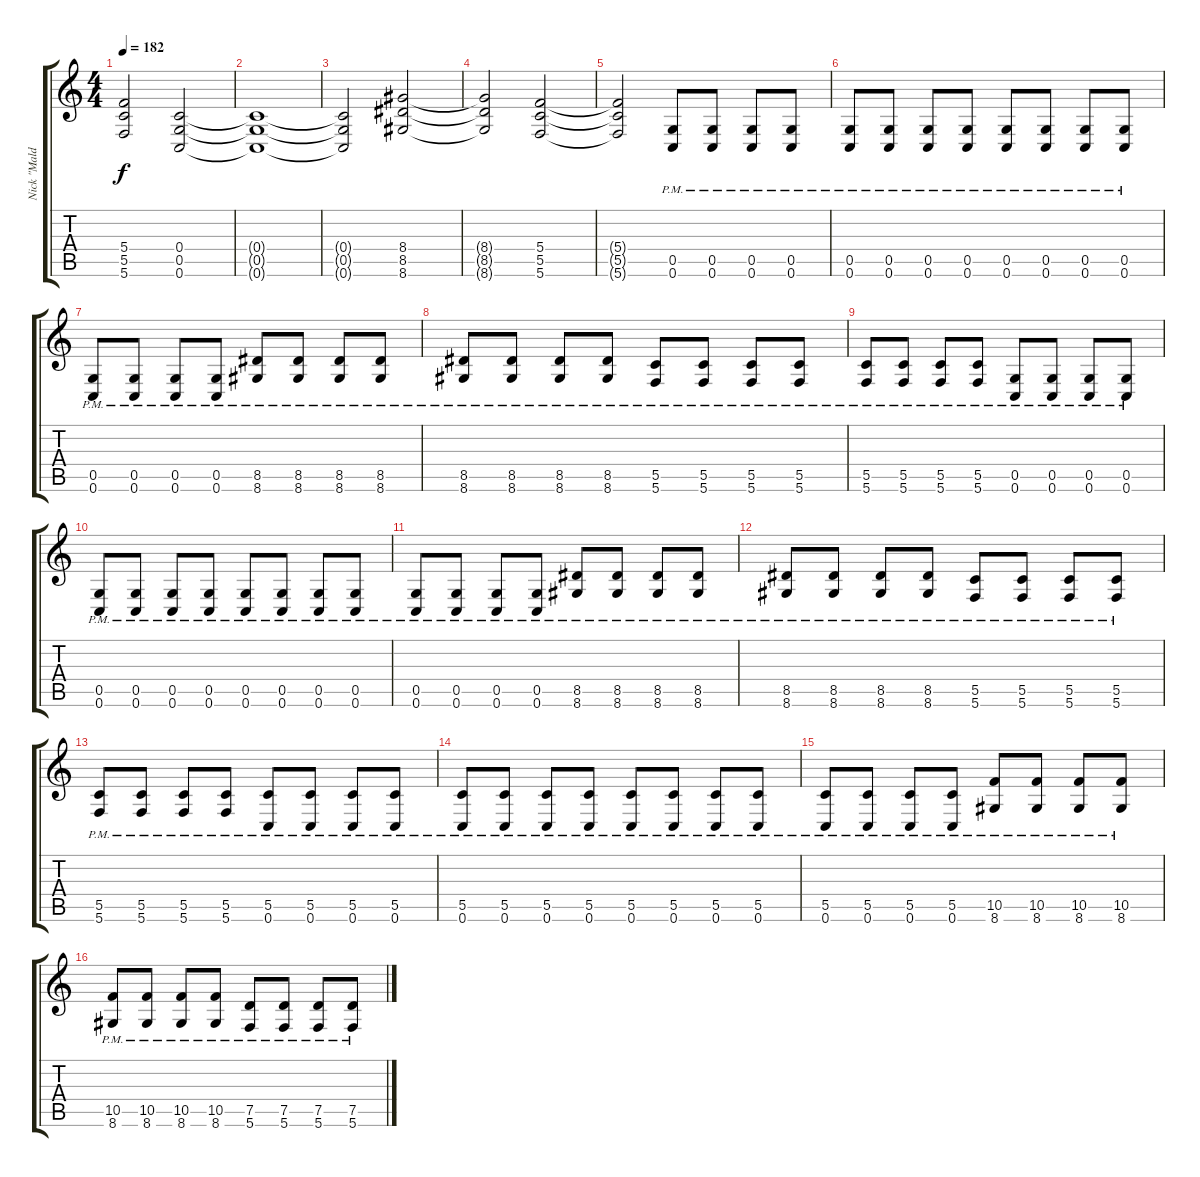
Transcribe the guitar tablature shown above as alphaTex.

\track ("Nick \"Maldy\" Maldonado" "Nick \"Mald") {instrument overdrivenguitar}
\staff {score tabs}
\tuning (D4 A3 F3 C3 G2 C2) {hide}
\ts (4 4)
\tempo 182
\clef g2
\ks c
(5.4{t} 5.5{t} 5.6{t}).2{dy f} (0.4 0.5 0.6).2 |
(0.4{t} 0.5{t} 0.6{t}).1 |
(0.4{t} 0.5{t} 0.6{t}).2 (8.4 8.5 8.6).2 |
(8.4{t} 8.5{t} 8.6{t}).2 (5.4 5.5 5.6).2 |
(5.4{t} 5.5{t} 5.6{t}).2 (0.5{pm} 0.6{pm}).8 (0.5{pm} 0.6{pm}).8 (0.5{pm} 0.6{pm}).8 (0.5{pm} 0.6{pm}).8 |
(0.5{pm} 0.6{pm}).8 (0.5{pm} 0.6{pm}).8 (0.5{pm} 0.6{pm}).8 (0.5{pm} 0.6{pm}).8 (0.5{pm} 0.6{pm}).8 (0.5{pm} 0.6{pm}).8 (0.5{pm} 0.6{pm}).8 (0.5{pm} 0.6{pm}).8 |
(0.5{pm} 0.6{pm}).8 (0.5{pm} 0.6{pm}).8 (0.5{pm} 0.6{pm}).8 (0.5{pm} 0.6{pm}).8 (8.5{pm} 8.6{pm}).8 (8.5{pm} 8.6{pm}).8 (8.5{pm} 8.6{pm}).8 (8.5{pm} 8.6{pm}).8 |
(8.5{pm} 8.6{pm}).8 (8.5{pm} 8.6{pm}).8 (8.5{pm} 8.6{pm}).8 (8.5{pm} 8.6{pm}).8 (5.5{pm} 5.6{pm}).8 (5.5{pm} 5.6{pm}).8 (5.5{pm} 5.6{pm}).8 (5.5{pm} 5.6{pm}).8 |
(5.5{pm} 5.6{pm}).8 (5.5{pm} 5.6{pm}).8 (5.5{pm} 5.6{pm}).8 (5.5{pm} 5.6{pm}).8 (0.5{pm} 0.6{pm}).8 (0.5{pm} 0.6{pm}).8 (0.5{pm} 0.6{pm}).8 (0.5{pm} 0.6{pm}).8 |
(0.5{pm} 0.6{pm}).8 (0.5{pm} 0.6{pm}).8 (0.5{pm} 0.6{pm}).8 (0.5{pm} 0.6{pm}).8 (0.5{pm} 0.6{pm}).8 (0.5{pm} 0.6{pm}).8 (0.5{pm} 0.6{pm}).8 (0.5{pm} 0.6{pm}).8 |
(0.5{pm} 0.6{pm}).8 (0.5{pm} 0.6{pm}).8 (0.5{pm} 0.6{pm}).8 (0.5{pm} 0.6{pm}).8 (8.5{pm} 8.6{pm}).8 (8.5{pm} 8.6{pm}).8 (8.5{pm} 8.6{pm}).8 (8.5{pm} 8.6{pm}).8 |
(8.5{pm} 8.6{pm}).8 (8.5{pm} 8.6{pm}).8 (8.5{pm} 8.6{pm}).8 (8.5{pm} 8.6{pm}).8 (5.5{pm} 5.6{pm}).8 (5.5{pm} 5.6{pm}).8 (5.5{pm} 5.6{pm}).8 (5.5{pm} 5.6{pm}).8 |
(5.5{pm} 5.6{pm}).8 (5.5{pm} 5.6{pm}).8 (5.5{pm} 5.6{pm}).8 (5.5{pm} 5.6{pm}).8 (5.5{pm} 0.6{pm}).8 (5.5{pm} 0.6{pm}).8 (5.5{pm} 0.6{pm}).8 (5.5{pm} 0.6{pm}).8 |
(5.5{pm} 0.6{pm}).8 (5.5{pm} 0.6{pm}).8 (5.5{pm} 0.6{pm}).8 (5.5{pm} 0.6{pm}).8 (5.5{pm} 0.6{pm}).8 (5.5{pm} 0.6{pm}).8 (5.5{pm} 0.6{pm}).8 (5.5{pm} 0.6{pm}).8 |
(5.5{pm} 0.6{pm}).8 (5.5{pm} 0.6{pm}).8 (5.5{pm} 0.6{pm}).8 (5.5{pm} 0.6{pm}).8 (10.5{pm} 8.6{pm}).8 (10.5{pm} 8.6{pm}).8 (10.5{pm} 8.6{pm}).8 (10.5{pm} 8.6{pm}).8 |
(10.5{pm} 8.6{pm}).8 (10.5{pm} 8.6{pm}).8 (10.5{pm} 8.6{pm}).8 (10.5{pm} 8.6{pm}).8 (7.5{pm} 5.6{pm}).8 (7.5{pm} 5.6{pm}).8 (7.5{pm} 5.6{pm}).8 (7.5{pm} 5.6{pm}).8
